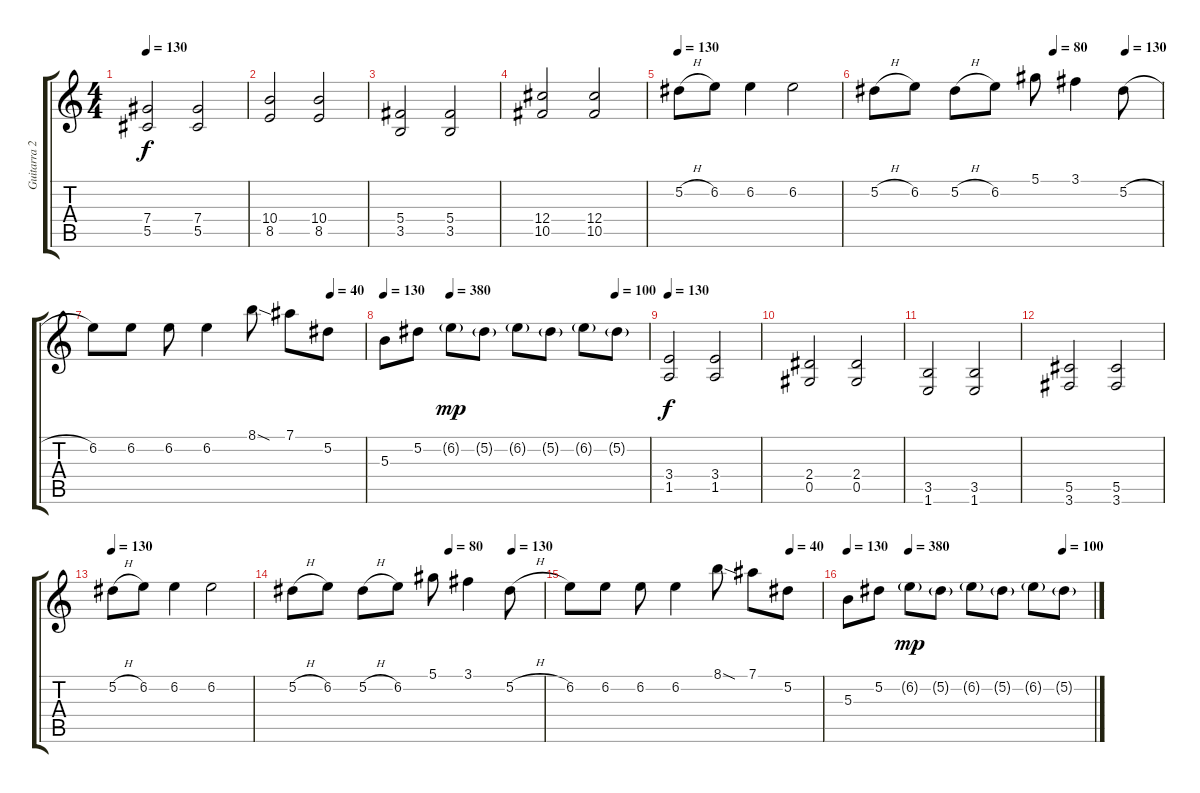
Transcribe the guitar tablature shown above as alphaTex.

\track ("Guitarra 2" "Guitarra 2") {instrument distortionguitar}
\staff {score tabs}
\tuning (Eb4 Bb3 Gb3 Db3 Ab2 Eb2) {hide}
\ts (4 4)
\tempo 130
\clef g2
\ks c
(7.4 5.5).2{dy f} (7.4 5.5).2 |
(10.4 8.5).2 (10.4 8.5).2 |
(5.4 3.5).2 (5.4 3.5).2 |
(12.4 10.5).2 (12.4 10.5).2 |
\tempo 130
5.2{h}.8 6.2.8 6.2.4 6.2.2 |
\tempo (80 0.625)
\tempo (130 0.875)
5.2{h}.8 6.2.8 5.2{h}.8 6.2.8 5.1.8 3.1.4 5.2{h}.8 |
\tempo (30 0.875)
\tempo (40 0.875)
6.2.8 6.2.8 6.2.8 6.2.4 8.1{sod}.8 7.1.8 5.2.8 |
\tempo 130
\tempo (380 0.25)
\tempo (100 0.875)
5.3.8 5.2.8 6.2{g}.8{dy mp} 5.2{g}.8 6.2{g}.8 5.2{g}.8 6.2{g}.8 5.2{g}.8 |
\tempo 130
(3.4 1.5).2{dy f} (3.4 1.5).2 |
(2.4 0.5).2 (2.4 0.5).2 |
(3.5 1.6).2 (3.5 1.6).2 |
(5.5 3.6).2 (5.5 3.6).2 |
\tempo 130
5.2{h}.8 6.2.8 6.2.4 6.2.2 |
\tempo (80 0.625)
\tempo (130 0.875)
5.2{h}.8 6.2.8 5.2{h}.8 6.2.8 5.1.8 3.1.4 5.2{h}.8 |
\tempo (30 0.875)
\tempo (40 0.875)
6.2.8 6.2.8 6.2.8 6.2.4 8.1{sod}.8 7.1.8 5.2.8 |
\tempo 130
\tempo (380 0.25)
\tempo (100 0.875)
5.3.8 5.2.8 6.2{g}.8{dy mp} 5.2{g}.8 6.2{g}.8 5.2{g}.8 6.2{g}.8 5.2{g}.8
